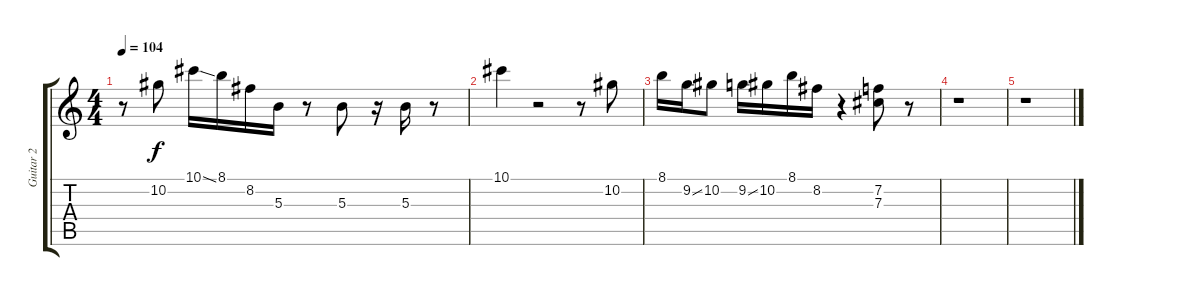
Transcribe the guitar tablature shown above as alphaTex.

\track ("Guitar 2" "Guitar 2") {instrument overdrivenguitar}
\staff {score tabs}
\tuning (Eb4 Bb3 Gb3 Db3 Ab2 Eb2) {hide}
\ts (4 4)
\tempo 104
\clef g2
\ks c
r.8{dy f} 10.2.8 10.1{ss}.16 8.1.16 8.2.16 5.3.16 r.8 5.3.8 r.16 5.3.16 r.8 |
10.1.4 r.2 r.8 10.2.8 |
8.1.16 9.2{ss}.16 10.2.8 9.2{ss}.16 10.2.16 8.1.16 8.2.16 r.4 (7.2 7.3).8 r.8 |
r.1 |
r.1
